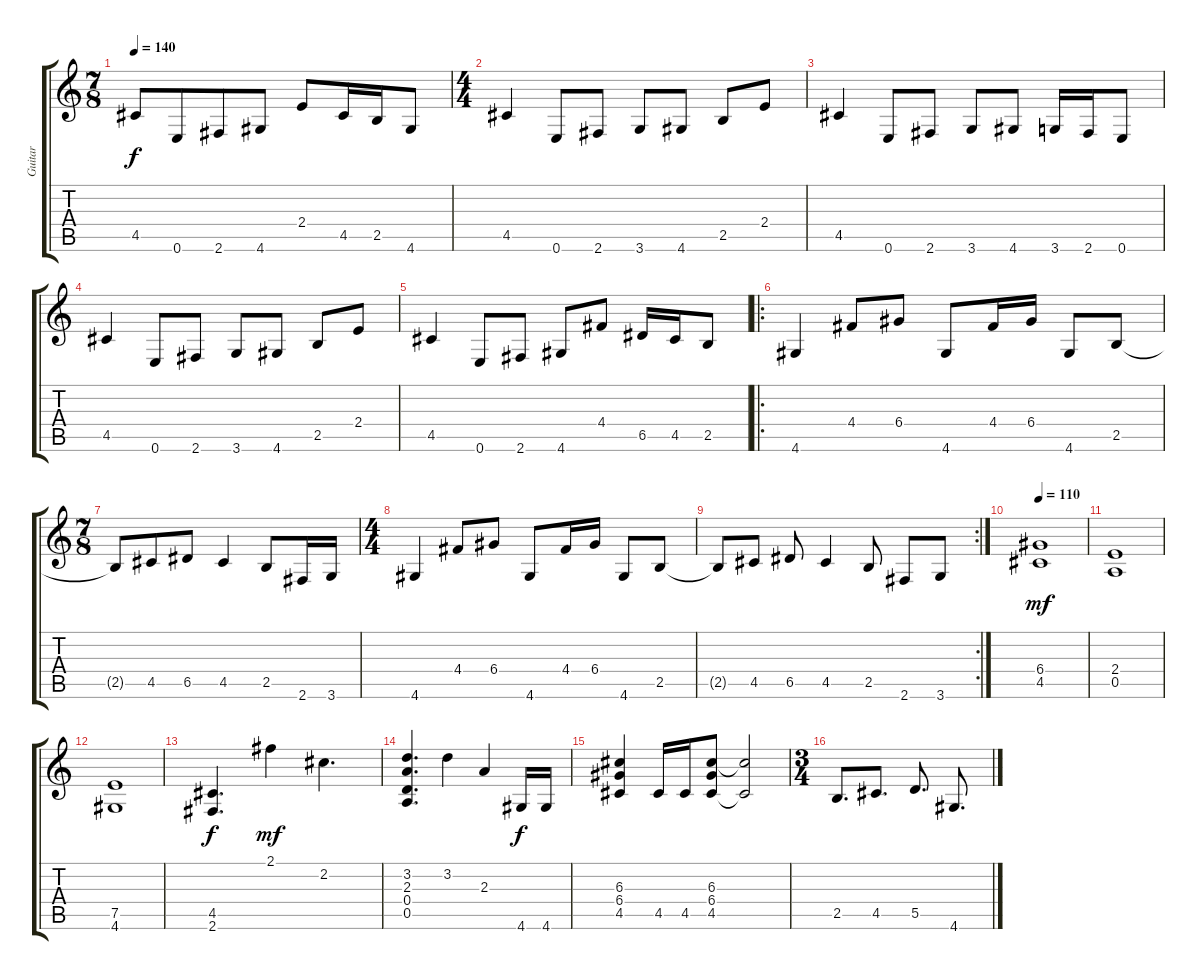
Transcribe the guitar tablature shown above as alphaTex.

\track ("Guitar" "Guitar") {instrument distortionguitar}
\staff {score tabs}
\tuning (E4 B3 G3 D3 A2 E2) {hide}
\ts (7 8)
\tempo 140
\clef g2
\ks c
4.5{t}.8{dy f} 0.6.8 2.6.8 4.6.8 2.4.8 4.5.16 2.5.16 4.6.8 |
\ts (4 4)
4.5.4 0.6.8 2.6.8 3.6.8 4.6.8 2.5.8 2.4.8 |
4.5.4 0.6.8 2.6.8 3.6.8 4.6.8 3.6.16 2.6.16 0.6.8 |
4.5.4 0.6.8 2.6.8 3.6.8 4.6.8 2.5.8 2.4.8 |
4.5.4 0.6.8 2.6.8 4.6.8 4.4.8 6.5.16 4.5.16 2.5.8 |
\ro
4.6.4 4.4.8 6.4.8 4.6.8 4.4.16 6.4.16 4.6.8 2.5.8 |
\ts (7 8)
2.5{t}.8 4.5.8 6.5.8 4.5.4 2.5.8 2.6.16 3.6.16 |
\ts (4 4)
4.6.4 4.4.8 6.4.8 4.6.8 4.4.16 6.4.16 4.6.8 2.5.8 |
\rc 2
2.5{t}.8 4.5.8 6.5.8 4.5.4 2.5.8 2.6.8 3.6.8 |
\tempo 110
(6.4 4.5).1{dy mf} |
(2.4 0.5).1 |
(7.5 4.6).1 |
(4.5 2.6).4{d dy f} 2.1.4{dy mf} 2.2.4{d} |
(3.2 2.3 0.4 0.5).4{d} 3.2.4 2.3.4 4.6.16{dy f} 4.6.16 |
(6.3 6.4 4.5).4 4.5.16 4.5.16 (6.3 6.4 4.5).8 (6.3{t} 4.5{t}).2 |
\ts (3 4)
2.5.8{d} 4.5.8{d} 5.5.8{d} 4.6.8{d}
